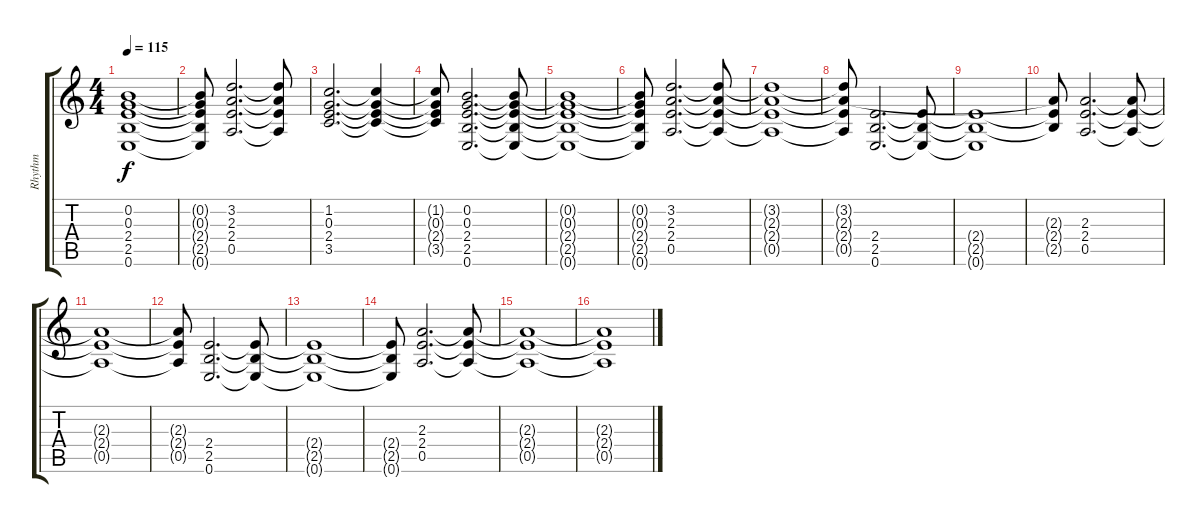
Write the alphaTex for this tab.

\track ("Rhythm" "Rhythm") {instrument acousticguitarsteel}
\staff {score tabs}
\tuning (E4 B3 G3 D3 A2 E2) {hide}
\ts (4 4)
\tempo 115
\clef g2
\ks c
(0.2{t} 0.3{t} 2.4{t} 2.5{t} 0.6{t}).1{dy f} |
(0.2{t} 0.3{t} 2.4{t} 2.5{t} 0.6{t}).8 (3.2 2.3 2.4 0.5).2{d} (3.2{t} 2.3{t} 2.4{t} 0.5{t}).8 |
(1.2 0.3 2.4 3.5).2{d} (1.2{t} 0.3{t} 2.4{t} 3.5{t}).4 |
(1.2{t} 0.3{t} 2.4{t} 3.5{t}).8 (0.2 0.3 2.4 2.5 0.6).2{d} (0.2{t} 0.3{t} 2.4{t} 2.5{t} 0.6{t}).8 |
(0.2{t} 0.3{t} 2.4{t} 2.5{t} 0.6{t}).1 |
(0.2{t} 0.3{t} 2.4{t} 2.5{t} 0.6{t}).8 (3.2 2.3 2.4 0.5).2{d} (3.2{t} 2.3{t} 2.4{t} 0.5{t}).8 |
(3.2{t} 2.3{t} 2.4{t} 0.5{t}).1 |
(3.2{t} 2.3{t} 2.4{t} 0.5{t}).8 (2.4 2.5 0.6).2{d volume 6} (2.4{t} 2.5{t} 0.6{t}).8 |
(2.4{t} 2.5{t} 0.6{t}).1 |
(2.3{t} 2.4{t} 2.5{t}).8 (2.3 2.4 0.5).2{d} (2.3{t} 2.4{t} 0.5{t}).8 |
(2.3{t} 2.4{t} 0.5{t}).1 |
(2.3{t} 2.4{t} 0.5{t}).8 (2.4 2.5 0.6).2{d volume 5} (2.4{t} 2.5{t} 0.6{t}).8 |
(2.4{t} 2.5{t} 0.6{t}).1 |
(2.4{t} 2.5{t} 0.6{t}).8 (2.3 2.4 0.5).2{d} (2.3{t} 2.4{t} 0.5{t}).8 |
(2.3{t} 2.4{t} 0.5{t}).1{volume 3} |
(2.3{t} 2.4{t} 0.5{t}).1{volume 0}
